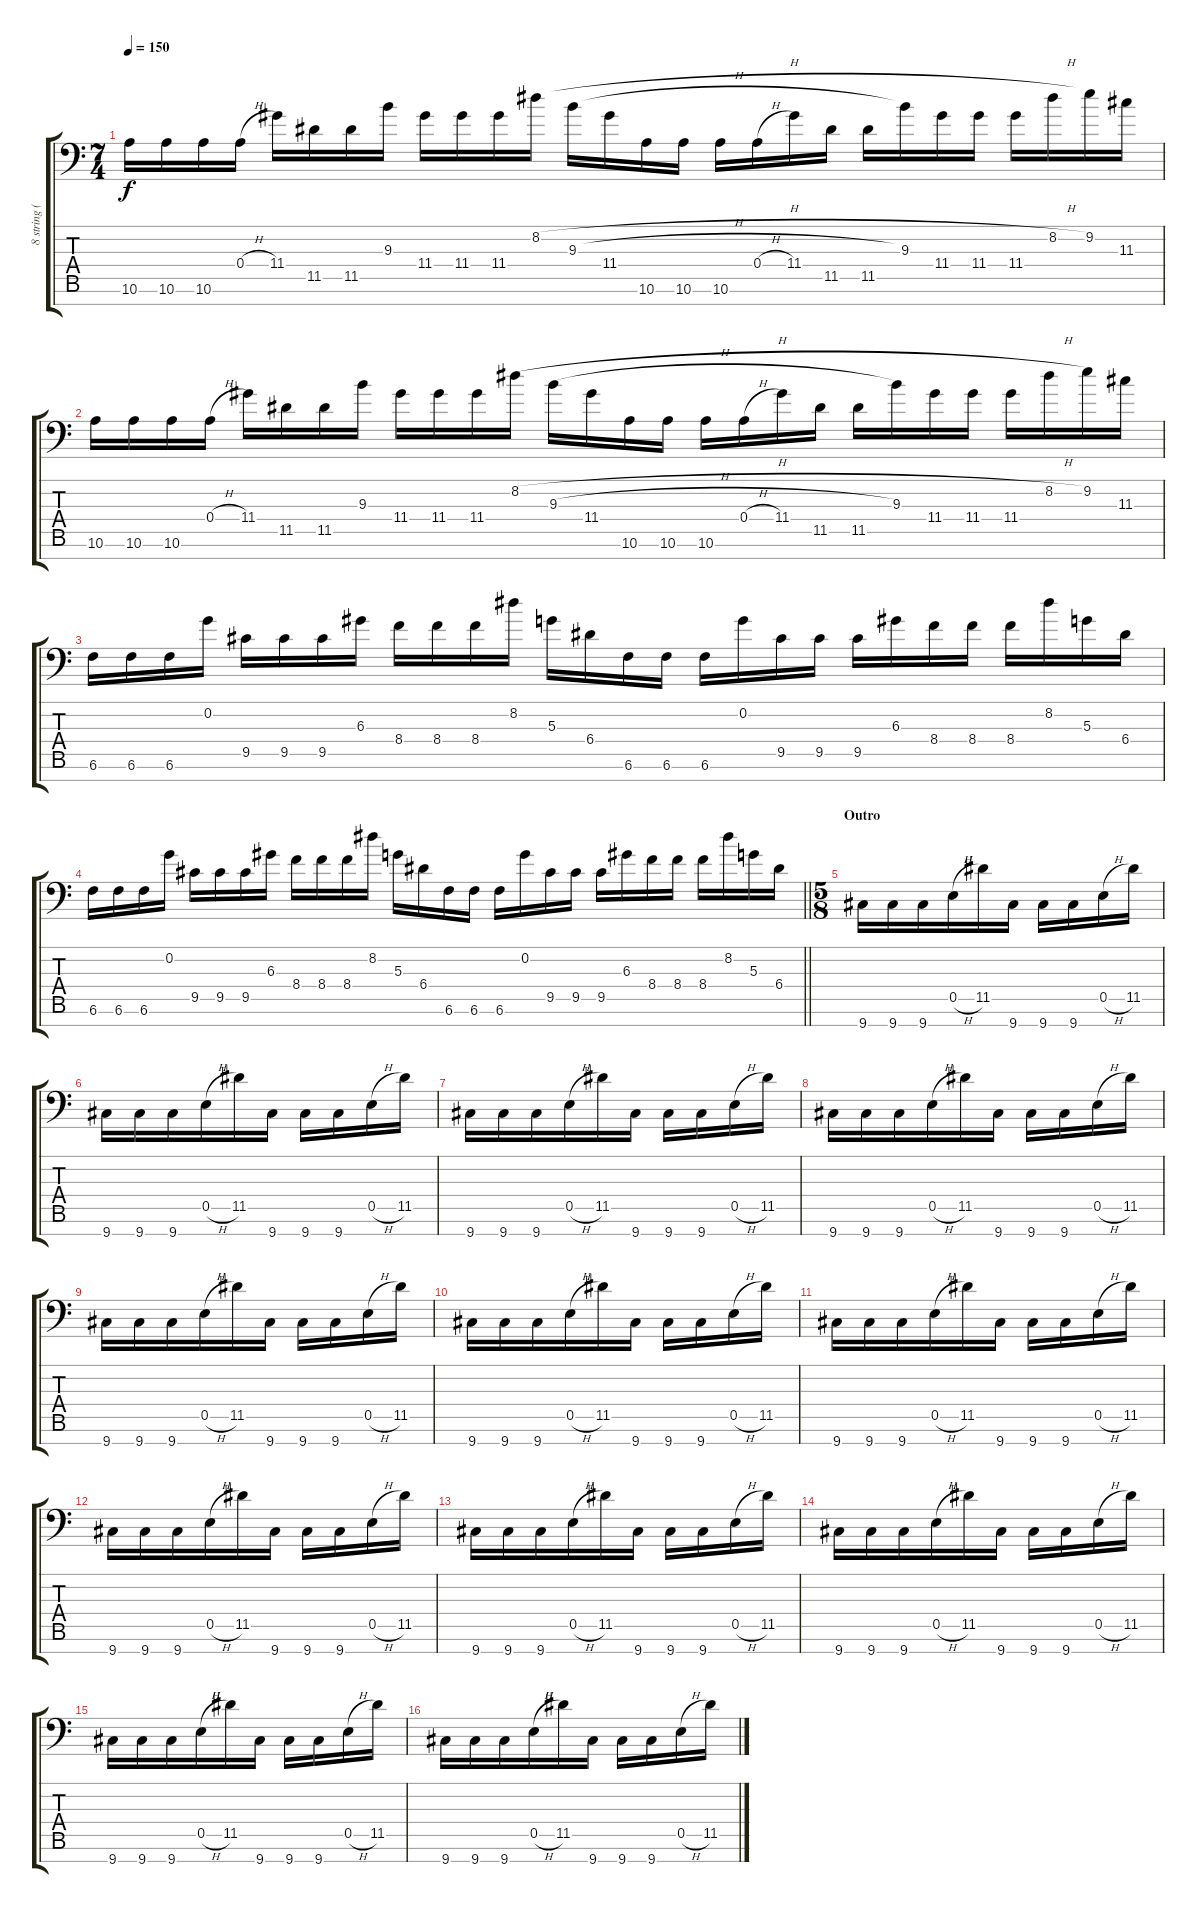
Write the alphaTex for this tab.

\track ("8 string (low 7)" "8 string (") {instrument overdrivenguitar}
\staff {score tabs}
\tuning (B3 G3 D3 A2 E2 B1 E1) {hide}
\ts (7 4)
\tempo 150
\clef f4
\ks c
10.6.16{dy f} 10.6.16 10.6.16 0.4{h}.16 11.4.16 11.5.16 11.5.16 9.3.16 11.4.16 11.4.16 11.4.16 8.2{h}.16 9.3{h}.16 11.4.16 10.6.16 10.6.16 10.6.16 0.4{h}.16 11.4.16 11.5.16 11.5.16 9.3.16 11.4.16 11.4.16 11.4.16 8.2{h}.16 9.2.16 11.3.16 |
10.6.16 10.6.16 10.6.16 0.4{h}.16 11.4.16 11.5.16 11.5.16 9.3.16 11.4.16 11.4.16 11.4.16 8.2{h}.16 9.3{h}.16 11.4.16 10.6.16 10.6.16 10.6.16 0.4{h}.16 11.4.16 11.5.16 11.5.16 9.3.16 11.4.16 11.4.16 11.4.16 8.2{h}.16 9.2.16 11.3.16 |
6.6.16 6.6.16 6.6.16 0.2.16 9.5.16 9.5.16 9.5.16 6.3.16 8.4.16 8.4.16 8.4.16 8.2.16 5.3.16 6.4.16 6.6.16 6.6.16 6.6.16 0.2.16 9.5.16 9.5.16 9.5.16 6.3.16 8.4.16 8.4.16 8.4.16 8.2.16 5.3.16 6.4.16 |
\barLineRight lightlight
6.6.16 6.6.16 6.6.16 0.2.16 9.5.16 9.5.16 9.5.16 6.3.16 8.4.16 8.4.16 8.4.16 8.2.16 5.3.16 6.4.16 6.6.16 6.6.16 6.6.16 0.2.16 9.5.16 9.5.16 9.5.16 6.3.16 8.4.16 8.4.16 8.4.16 8.2.16 5.3.16 6.4.16 |
\ts (5 8)
\section ("" "Outro")
9.7.16 9.7.16 9.7.16 0.5{h}.16 11.5.16 9.7.16 9.7.16 9.7.16 0.5{h}.16 11.5.16 |
9.7.16 9.7.16 9.7.16 0.5{h}.16 11.5.16 9.7.16 9.7.16 9.7.16 0.5{h}.16 11.5.16 |
9.7.16 9.7.16 9.7.16 0.5{h}.16 11.5.16 9.7.16 9.7.16 9.7.16 0.5{h}.16 11.5.16 |
9.7.16 9.7.16 9.7.16 0.5{h}.16 11.5.16 9.7.16 9.7.16 9.7.16 0.5{h}.16 11.5.16 |
9.7.16 9.7.16 9.7.16 0.5{h}.16 11.5.16 9.7.16 9.7.16 9.7.16 0.5{h}.16 11.5.16 |
9.7.16 9.7.16 9.7.16 0.5{h}.16 11.5.16 9.7.16 9.7.16 9.7.16 0.5{h}.16 11.5.16 |
9.7.16 9.7.16 9.7.16 0.5{h}.16 11.5.16 9.7.16 9.7.16 9.7.16 0.5{h}.16 11.5.16 |
9.7.16 9.7.16 9.7.16 0.5{h}.16 11.5.16 9.7.16 9.7.16 9.7.16 0.5{h}.16 11.5.16 |
9.7.16 9.7.16 9.7.16 0.5{h}.16 11.5.16 9.7.16 9.7.16 9.7.16 0.5{h}.16 11.5.16 |
9.7.16 9.7.16 9.7.16 0.5{h}.16 11.5.16 9.7.16 9.7.16 9.7.16 0.5{h}.16 11.5.16 |
9.7.16 9.7.16 9.7.16 0.5{h}.16 11.5.16 9.7.16 9.7.16 9.7.16 0.5{h}.16 11.5.16 |
9.7.16 9.7.16 9.7.16 0.5{h}.16 11.5.16 9.7.16 9.7.16 9.7.16 0.5{h}.16 11.5.16
